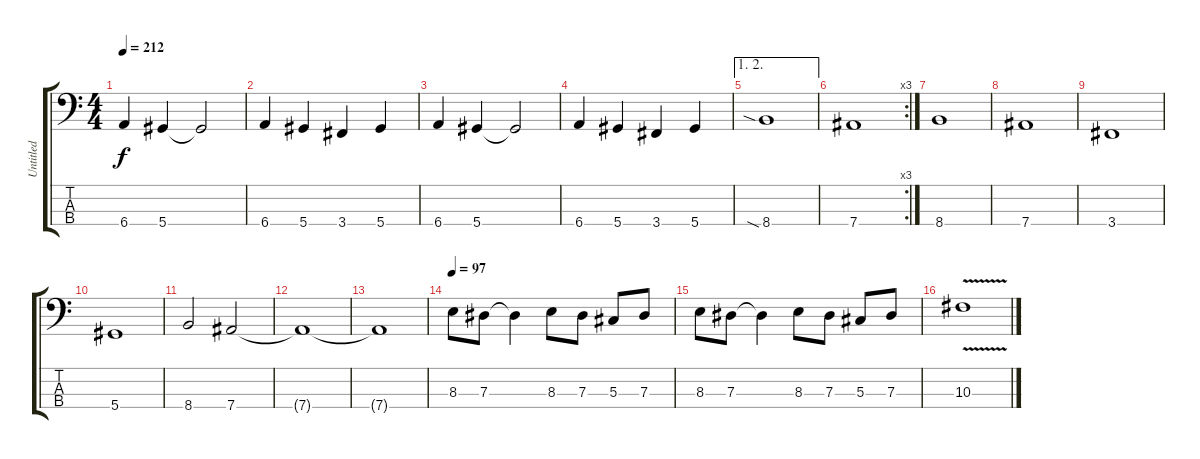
\track ("Untitled" "Untitled") {instrument electricbassfinger}
\staff {score tabs}
\tuning (Gb2 Db2 Ab1 Eb1) {hide}
\ts (4 4)
\tempo 212
\clef f4
\ks c
6.4.4{dy f} 5.4.4 5.4{t}.2 |
6.4.4 5.4.4 3.4.4 5.4.4 |
6.4.4 5.4.4 5.4{t}.2 |
6.4.4 5.4.4 3.4.4 5.4.4 |
\ae (1 2)
8.4{sia}.1 |
\rc 3
7.4.1 |
8.4.1 |
7.4.1 |
3.4.1 |
5.4.1 |
8.4.2 7.4.2 |
7.4{t}.1 |
7.4{t}.1 |
\tempo 97
8.3.8 7.3.8 7.3{t}.4 8.3.8 7.3.8 5.3.8 7.3.8 |
8.3.8 7.3.8 7.3{t}.4 8.3.8 7.3.8 5.3.8 7.3.8 |
10.3{v}.1
